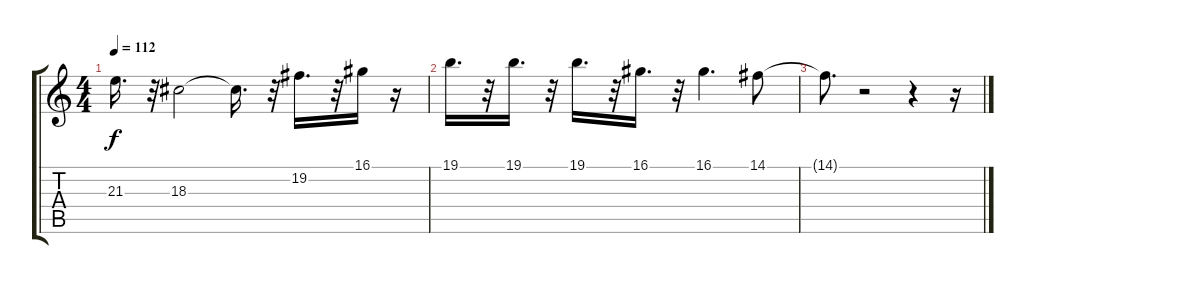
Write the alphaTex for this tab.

\track "" {instrument flute}
\staff {score tabs}
\tuning (E4 B3 G3 D3 A2 E2) {hide}
\ts (4 4)
\tempo 112
\clef g2
\ks c
21.3.16{d dy f} r.32 18.3.2 18.3{t}.16{d} r.32 19.2.16{d} r.32 16.1.16 r.16 |
19.1.16{d} r.32 19.1.16{d} r.32 19.1.16{d} r.32 16.1.16{d} r.32 16.1.4{d} 14.1.8 |
14.1{t}.8{d} r.2 r.4 r.16
